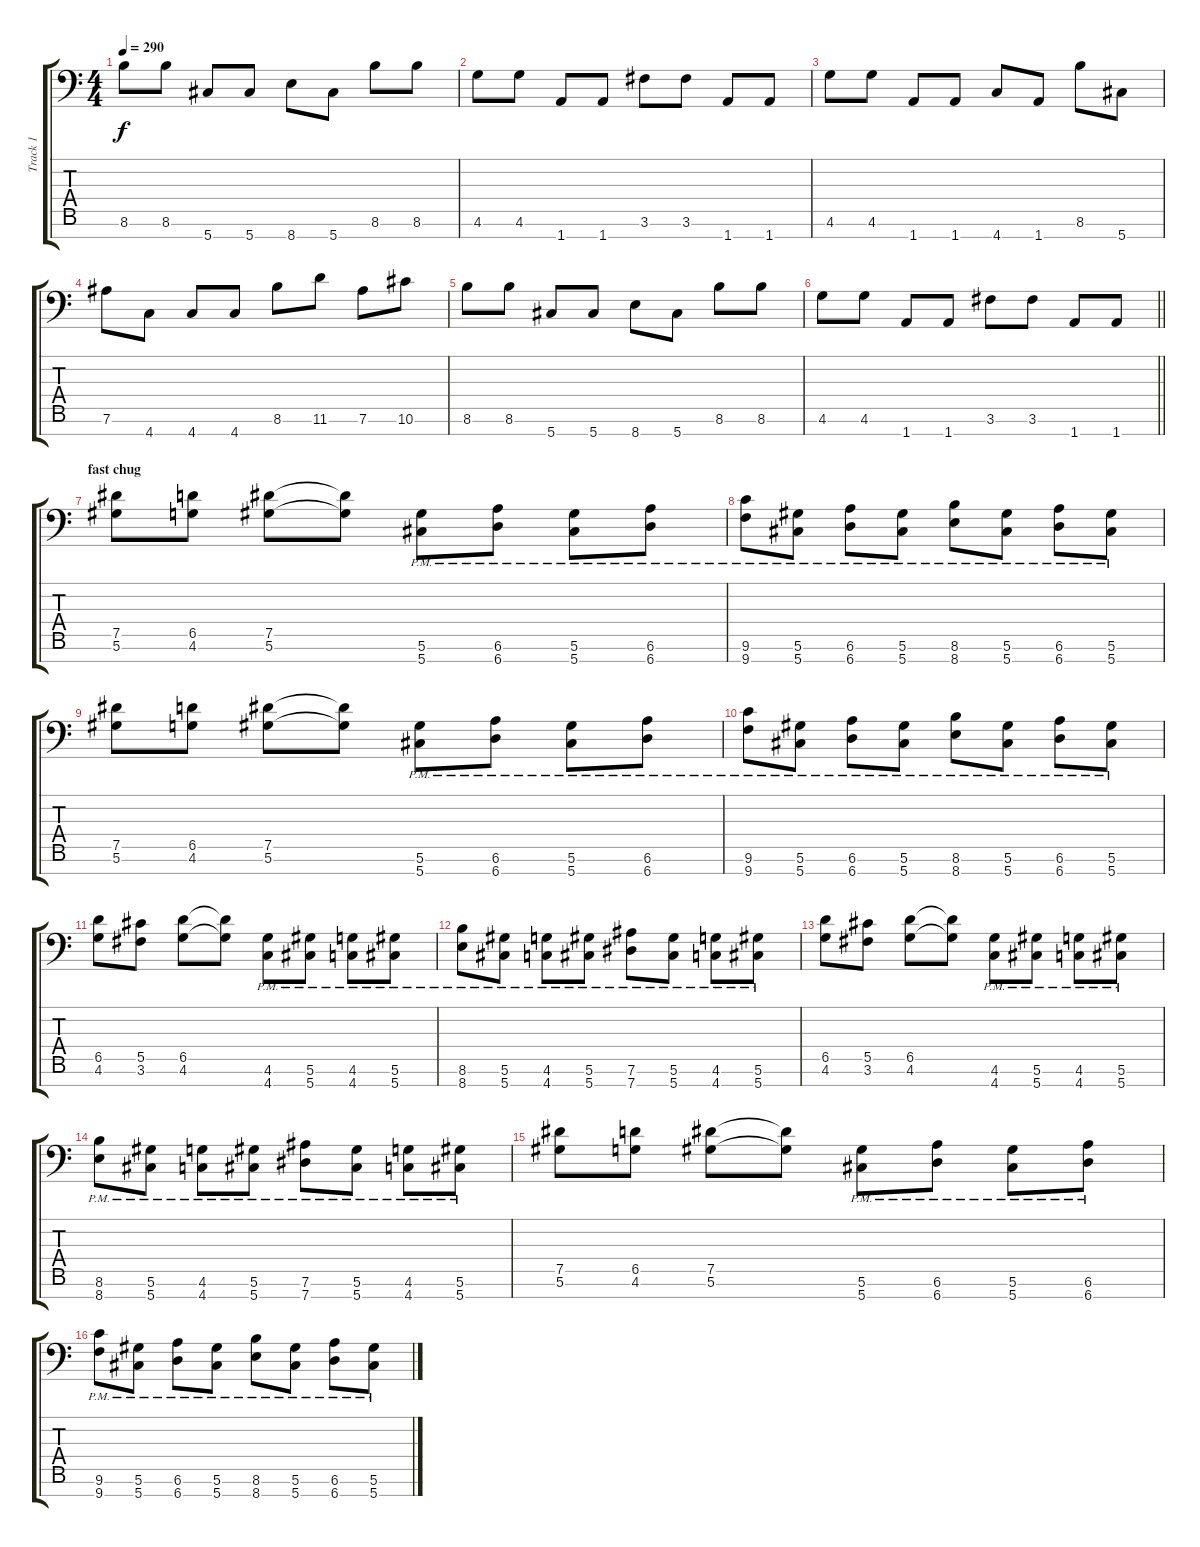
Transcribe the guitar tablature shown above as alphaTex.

\track ("Track 1" "Track 1") {instrument distortionguitar}
\staff {score tabs}
\tuning (Eb4 Bb3 Gb3 Db3 Ab2 Eb2 Ab1) {hide}
\ts (4 4)
\tempo 290
\clef f4
\ks c
8.6.8{dy f} 8.6.8 5.7.8 5.7.8 8.7.8 5.7.8 8.6.8 8.6.8 |
4.6.8 4.6.8 1.7.8 1.7.8 3.6.8 3.6.8 1.7.8 1.7.8 |
4.6.8 4.6.8 1.7.8 1.7.8 4.7.8 1.7.8 8.6.8 5.7.8 |
7.6.8 4.7.8 4.7.8 4.7.8 8.6.8 11.6.8 7.6.8 10.6.8 |
8.6.8 8.6.8 5.7.8 5.7.8 8.7.8 5.7.8 8.6.8 8.6.8 |
\barLineRight lightlight
4.6.8 4.6.8 1.7.8 1.7.8 3.6.8 3.6.8 1.7.8 1.7.8 |
\section ("" "fast chug")
(7.5 5.6).8 (6.5 4.6).8 (7.5 5.6).8 (7.5{t} 5.6{t}).8 (5.6{pm} 5.7{pm}).8 (6.6{pm} 6.7{pm}).8 (5.6{pm} 5.7{pm}).8 (6.6{pm} 6.7{pm}).8 |
(9.6{pm} 9.7{pm}).8 (5.6{pm} 5.7{pm}).8 (6.6{pm} 6.7{pm}).8 (5.6{pm} 5.7{pm}).8 (8.6{pm} 8.7{pm}).8 (5.6{pm} 5.7{pm}).8 (6.6{pm} 6.7{pm}).8 (5.6{pm} 5.7{pm}).8 |
(7.5 5.6).8 (6.5 4.6).8 (7.5 5.6).8 (7.5{t} 5.6{t}).8 (5.6{pm} 5.7{pm}).8 (6.6{pm} 6.7{pm}).8 (5.6{pm} 5.7{pm}).8 (6.6{pm} 6.7{pm}).8 |
(9.6{pm} 9.7{pm}).8 (5.6{pm} 5.7{pm}).8 (6.6{pm} 6.7{pm}).8 (5.6{pm} 5.7{pm}).8 (8.6{pm} 8.7{pm}).8 (5.6{pm} 5.7{pm}).8 (6.6{pm} 6.7{pm}).8 (5.6{pm} 5.7{pm}).8 |
(6.5 4.6).8 (5.5 3.6).8 (6.5 4.6).8 (6.5{t} 4.6{t}).8 (4.6{pm} 4.7{pm}).8 (5.6{pm} 5.7{pm}).8 (4.6{pm} 4.7{pm}).8 (5.6{pm} 5.7{pm}).8 |
(8.6{pm} 8.7{pm}).8 (5.6{pm} 5.7{pm}).8 (4.6{pm} 4.7{pm}).8 (5.6{pm} 5.7{pm}).8 (7.6{pm} 7.7{pm}).8 (5.6{pm} 5.7{pm}).8 (4.6{pm} 4.7{pm}).8 (5.6{pm} 5.7{pm}).8 |
(6.5 4.6).8 (5.5 3.6).8 (6.5 4.6).8 (6.5{t} 4.6{t}).8 (4.6{pm} 4.7{pm}).8 (5.6{pm} 5.7{pm}).8 (4.6{pm} 4.7{pm}).8 (5.6{pm} 5.7{pm}).8 |
(8.6{pm} 8.7{pm}).8 (5.6{pm} 5.7{pm}).8 (4.6{pm} 4.7{pm}).8 (5.6{pm} 5.7{pm}).8 (7.6{pm} 7.7{pm}).8 (5.6{pm} 5.7{pm}).8 (4.6{pm} 4.7{pm}).8 (5.6{pm} 5.7{pm}).8 |
(7.5 5.6).8 (6.5 4.6).8 (7.5 5.6).8 (7.5{t} 5.6{t}).8 (5.6{pm} 5.7{pm}).8 (6.6{pm} 6.7{pm}).8 (5.6{pm} 5.7{pm}).8 (6.6{pm} 6.7{pm}).8 |
(9.6{pm} 9.7{pm}).8 (5.6{pm} 5.7{pm}).8 (6.6{pm} 6.7{pm}).8 (5.6{pm} 5.7{pm}).8 (8.6{pm} 8.7{pm}).8 (5.6{pm} 5.7{pm}).8 (6.6{pm} 6.7{pm}).8 (5.6{pm} 5.7{pm}).8
